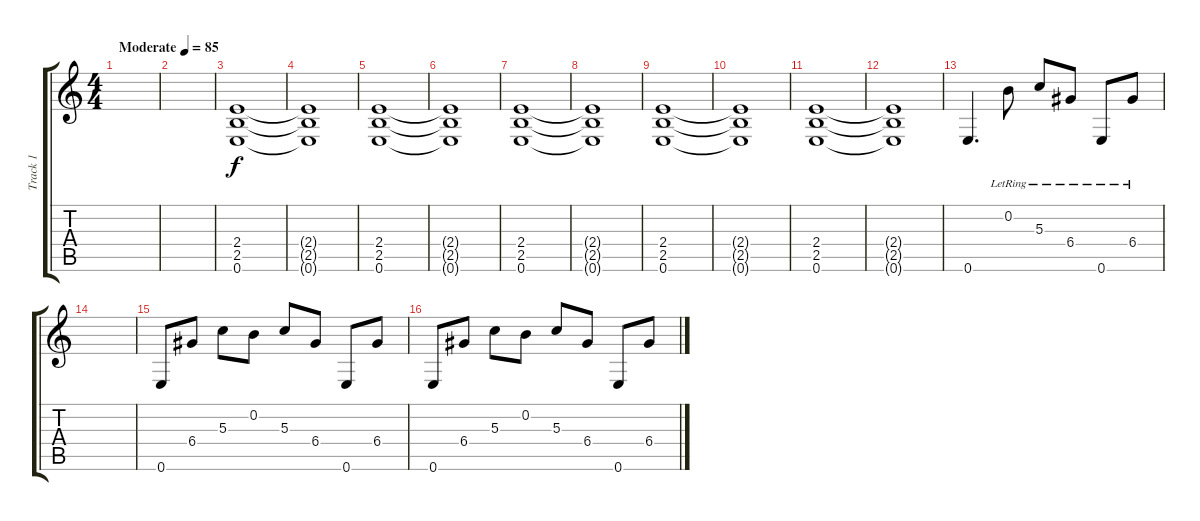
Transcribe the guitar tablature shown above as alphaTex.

\track ("Track 1" "Track 1") {instrument distortionguitar}
\staff {score tabs}
\tuning (E4 B3 G3 D3 A2 E2) {hide}
\ts (4 4)
\tempo (85 "Moderate")
\clef g2
\ks c
|
|
(2.4 2.5 0.6).1 |
(2.4{t} 2.5{t} 0.6{t}).1 |
(2.4 2.5 0.6).1 |
(2.4{t} 2.5{t} 0.6{t}).1 |
(2.4 2.5 0.6).1 |
(2.4{t} 2.5{t} 0.6{t}).1 |
(2.4 2.5 0.6).1 |
(2.4{t} 2.5{t} 0.6{t}).1 |
(2.4 2.5 0.6).1 |
(2.4{t} 2.5{t} 0.6{t}).1 |
0.6.4{d} 0.2{lr}.8 5.3{lr}.8 6.4{lr}.8 0.6{lr}.8 6.4{lr}.8 |
|
0.6.8 6.4.8 5.3.8 0.2.8 5.3.8 6.4.8 0.6.8 6.4.8 |
0.6.8 6.4.8 5.3.8 0.2.8 5.3.8 6.4.8 0.6.8 6.4.8
